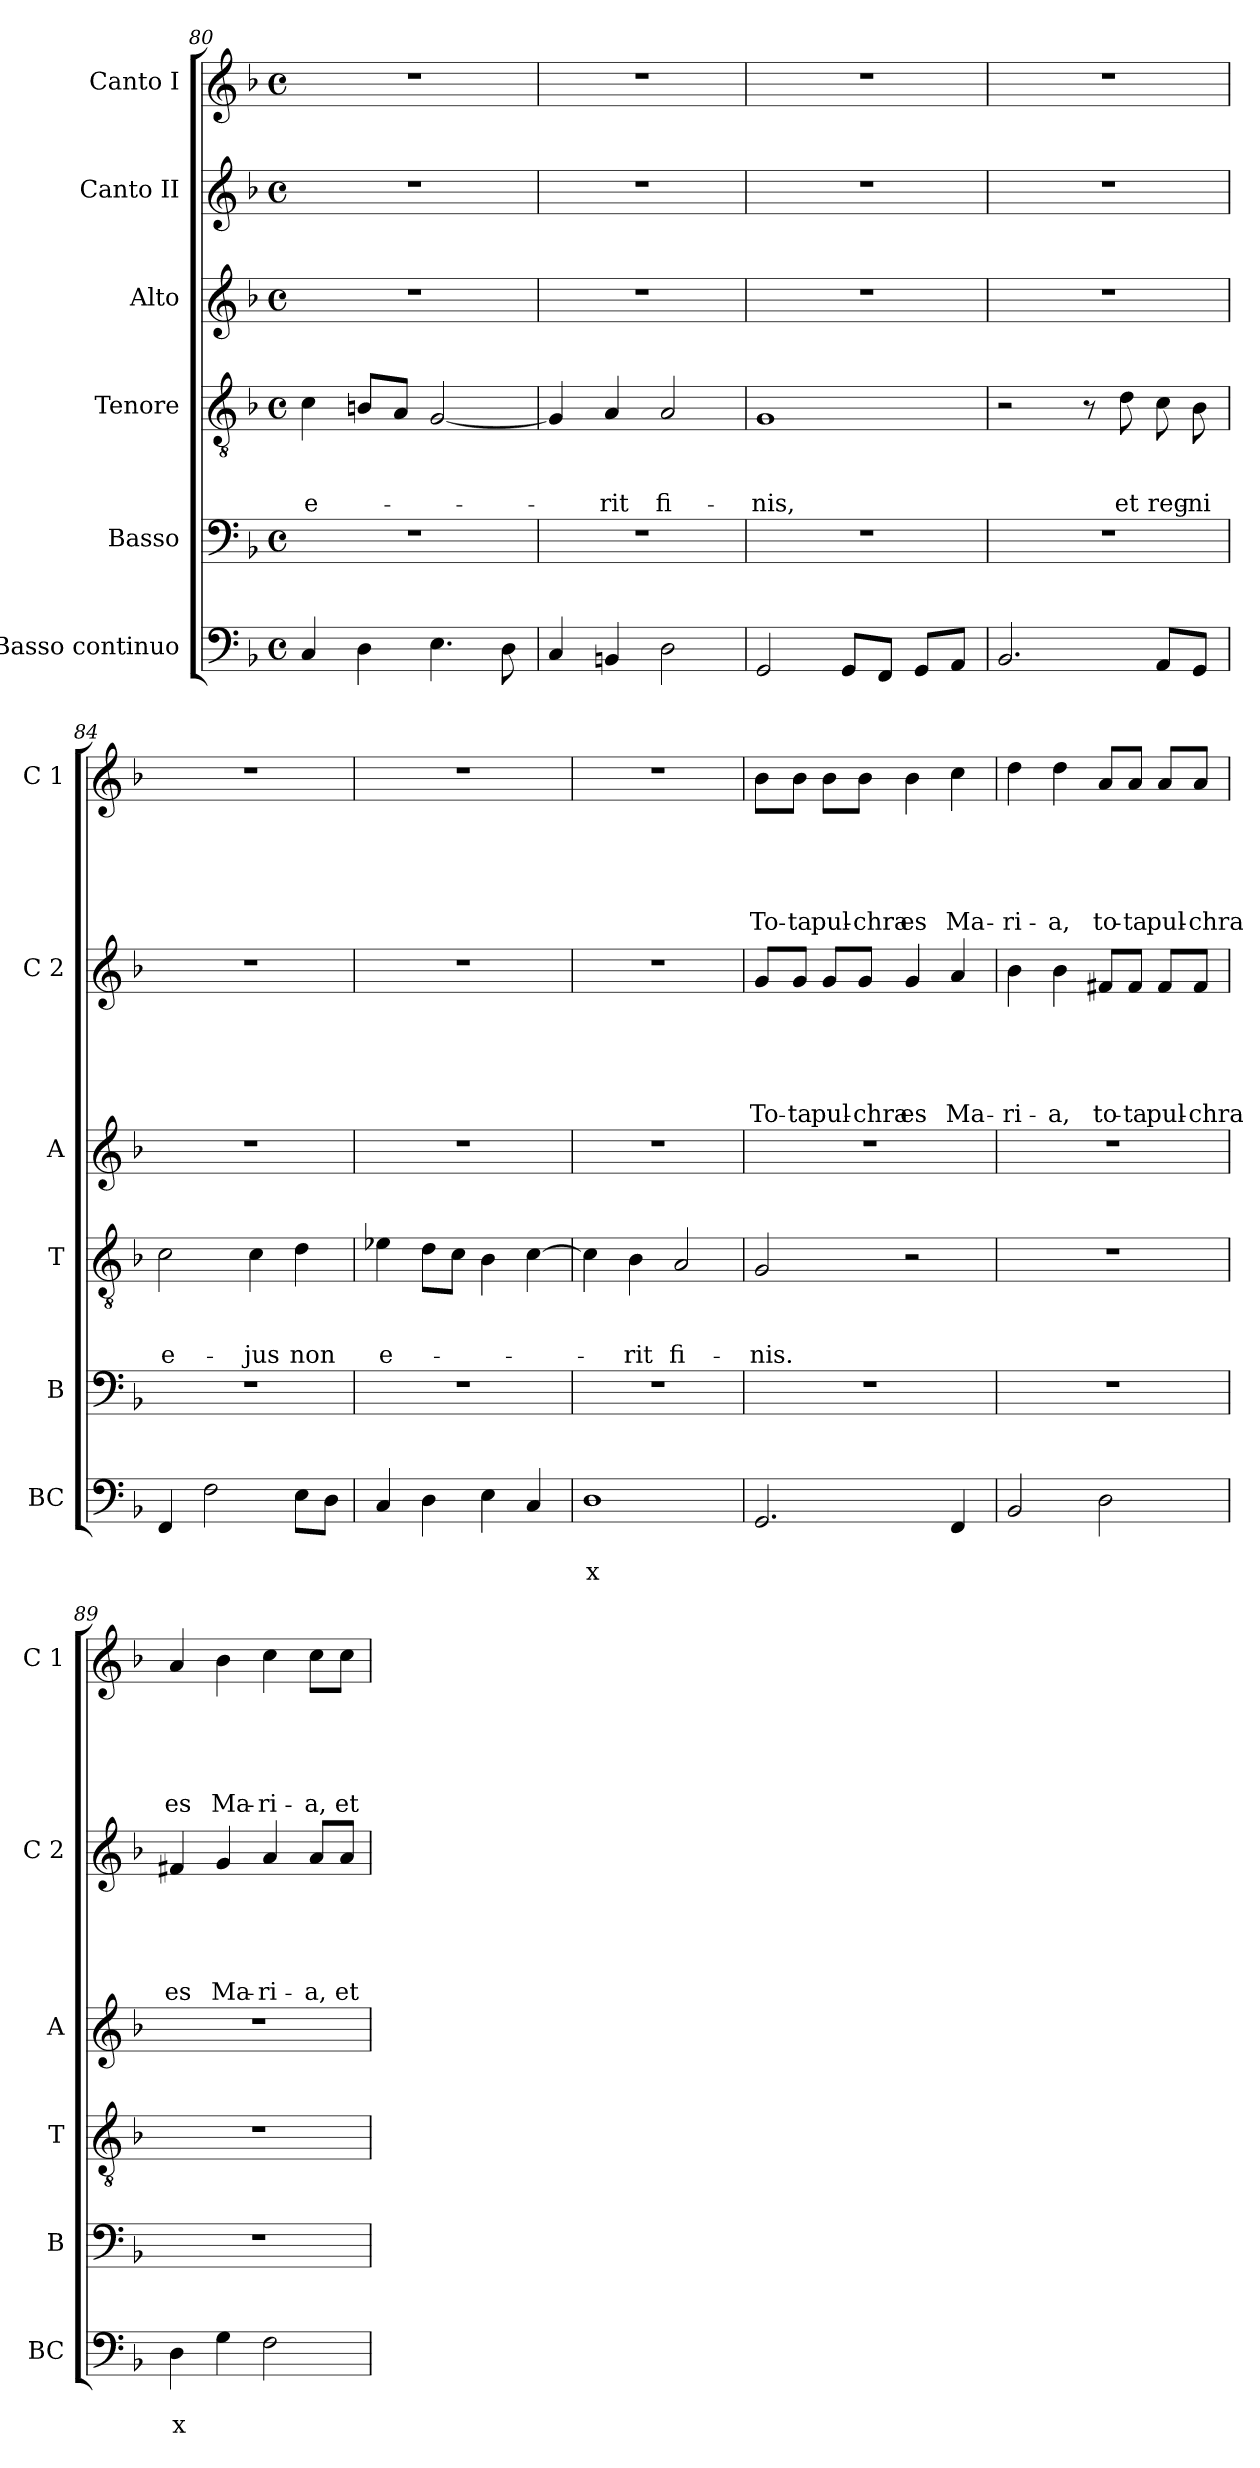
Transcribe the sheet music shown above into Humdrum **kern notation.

**kern	**text	**text	**kern	**kern	**text	**text	**text	**kern	**kern	**text	**text	**text	**text	**text	**kern	**text	**text	**text	**text	**text
*part6	*part6	*part6	*part5	*part4	*part4	*part4	*part4	*part3	*part2	*part2	*part2	*part2	*part2	*part2	*part1	*part1	*part1	*part1	*part1	*part1
*staff6	*staff6	*staff6	*staff5	*staff4	*staff4	*staff4	*staff4	*staff3	*staff2	*staff2	*staff2	*staff2	*staff2	*staff2	*staff1	*staff1	*staff1	*staff1	*staff1	*staff1
*I"Basso continuo	*	*	*I"Basso	*I"Tenore	*	*	*	*I"Alto	*I"Canto II	*	*	*	*	*	*I"Canto I	*	*	*	*	*
*I'BC	*	*	*I'B	*I'T	*	*	*	*I'A	*I'C 2	*	*	*	*	*	*I'C 1	*	*	*	*	*
*clefF4	*	*	*clefF4	*clefGv2	*	*	*	*clefG2	*clefG2	*	*	*	*	*	*clefG2	*	*	*	*	*
*k[b-]	*	*	*k[b-]	*k[b-]	*	*	*	*k[b-]	*k[b-]	*	*	*	*	*	*k[b-]	*	*	*	*	*
*F:	*	*	*F:	*F:	*	*	*	*F:	*F:	*	*	*	*	*	*F:	*	*	*	*	*
*M4/4	*	*	*M4/4	*M4/4	*	*	*	*M4/4	*M4/4	*	*	*	*	*	*M4/4	*	*	*	*	*
*met(c)	*	*	*met(c)	*met(c)	*	*	*	*met(c)	*met(c)	*	*	*	*	*	*met(c)	*	*	*	*	*
=80	=80	=80	=80	=80	=80	=80	=80	=80	=80	=80	=80	=80	=80	=80	=80	=80	=80	=80	=80	=80
!	!	!	!	!	!	!	!LO:LY:b	!	!	!	!	!	!	!	!	!	!	!	!	!
4C/	.	.	1r	4c\	.	.	e-	1r	1r	.	.	.	.	.	1r	.	.	.	.	.
4D\	.	.	.	8Bn/L	.	.	.	.	.	.	.	.	.	.	.	.	.	.	.	.
.	.	.	.	8A/J	.	.	.	.	.	.	.	.	.	.	.	.	.	.	.	.
4.E\	.	.	.	[2G/	.	.	.	.	.	.	.	.	.	.	.	.	.	.	.	.
8D\	.	.	.	.	.	.	.	.	.	.	.	.	.	.	.	.	.	.	.	.
=81	=81	=81	=81	=81	=81	=81	=81	=81	=81	=81	=81	=81	=81	=81	=81	=81	=81	=81	=81	=81
4C/	.	.	1r	4G/]	.	.	.	1r	1r	.	.	.	.	.	1r	.	.	.	.	.
!	!	!	!	!	!	!	!LO:LY:b	!	!	!	!	!	!	!	!	!	!	!	!	!
4BBn/	.	.	.	4A/	.	.	-rit	.	.	.	.	.	.	.	.	.	.	.	.	.
!	!	!	!	!	!	!	!LO:LY:b	!	!	!	!	!	!	!	!	!	!	!	!	!
2D\	.	.	.	2A/	.	.	fi-	.	.	.	.	.	.	.	.	.	.	.	.	.
=82	=82	=82	=82	=82	=82	=82	=82	=82	=82	=82	=82	=82	=82	=82	=82	=82	=82	=82	=82	=82
!	!	!	!	!	!	!	!LO:LY:b	!	!	!	!	!	!	!	!	!	!	!	!	!
2GG/	.	.	1r	1G	.	.	-nis,	1r	1r	.	.	.	.	.	1r	.	.	.	.	.
8GG/L	.	.	.	.	.	.	.	.	.	.	.	.	.	.	.	.	.	.	.	.
8FF/J	.	.	.	.	.	.	.	.	.	.	.	.	.	.	.	.	.	.	.	.
8GG/L	.	.	.	.	.	.	.	.	.	.	.	.	.	.	.	.	.	.	.	.
8AA/J	.	.	.	.	.	.	.	.	.	.	.	.	.	.	.	.	.	.	.	.
=83	=83	=83	=83	=83	=83	=83	=83	=83	=83	=83	=83	=83	=83	=83	=83	=83	=83	=83	=83	=83
2.BB-/	.	.	1r	2r	.	.	.	1r	1r	.	.	.	.	.	1r	.	.	.	.	.
.	.	.	.	8r	.	.	.	.	.	.	.	.	.	.	.	.	.	.	.	.
!	!	!	!	!	!	!	!LO:LY:b	!	!	!	!	!	!	!	!	!	!	!	!	!
.	.	.	.	8d\	.	.	et	.	.	.	.	.	.	.	.	.	.	.	.	.
!	!	!	!	!	!	!	!LO:LY:b	!	!	!	!	!	!	!	!	!	!	!	!	!
8AA/L	.	.	.	8c\	.	.	reg-	.	.	.	.	.	.	.	.	.	.	.	.	.
!	!	!	!	!	!	!	!LO:LY:b	!	!	!	!	!	!	!	!	!	!	!	!	!
8GG/J	.	.	.	8B-\	.	.	-ni	.	.	.	.	.	.	.	.	.	.	.	.	.
=84	=84	=84	=84	=84	=84	=84	=84	=84	=84	=84	=84	=84	=84	=84	=84	=84	=84	=84	=84	=84
!	!	!	!	!	!	!	!LO:LY:b	!	!	!	!	!	!	!	!	!	!	!	!	!
4FF/	.	.	1r	2c\	.	.	e-	1r	1r	.	.	.	.	.	1r	.	.	.	.	.
2F\	.	.	.	.	.	.	.	.	.	.	.	.	.	.	.	.	.	.	.	.
!	!	!	!	!	!	!	!LO:LY:b	!	!	!	!	!	!	!	!	!	!	!	!	!
.	.	.	.	4c\	.	.	-jus	.	.	.	.	.	.	.	.	.	.	.	.	.
!	!	!	!	!	!	!	!LO:LY:b	!	!	!	!	!	!	!	!	!	!	!	!	!
8E\L	.	.	.	4d\	.	.	non	.	.	.	.	.	.	.	.	.	.	.	.	.
8D\J	.	.	.	.	.	.	.	.	.	.	.	.	.	.	.	.	.	.	.	.
!!LO:LB:g=z
=85	=85	=85	=85	=85	=85	=85	=85	=85	=85	=85	=85	=85	=85	=85	=85	=85	=85	=85	=85	=85
!	!	!	!	!	!	!	!LO:LY:b	!	!	!	!	!	!	!	!	!	!	!	!	!
4C/	.	.	1r	4e-X\	.	.	e-	1r	1r	.	.	.	.	.	1r	.	.	.	.	.
4D\	.	.	.	8d\L	.	.	.	.	.	.	.	.	.	.	.	.	.	.	.	.
.	.	.	.	8c\J	.	.	.	.	.	.	.	.	.	.	.	.	.	.	.	.
4E\	.	.	.	4B-\	.	.	.	.	.	.	.	.	.	.	.	.	.	.	.	.
4C/	.	.	.	[4c\	.	.	.	.	.	.	.	.	.	.	.	.	.	.	.	.
=86	=86	=86	=86	=86	=86	=86	=86	=86	=86	=86	=86	=86	=86	=86	=86	=86	=86	=86	=86	=86
!	!	!LO:LY:b	!	!	!	!	!	!	!	!	!	!	!	!	!	!	!	!	!	!
1D	.	x	1r	4c\]	.	.	.	1r	1r	.	.	.	.	.	1r	.	.	.	.	.
!	!	!	!	!	!	!	!LO:LY:b	!	!	!	!	!	!	!	!	!	!	!	!	!
.	.	.	.	4B-\	.	.	-rit	.	.	.	.	.	.	.	.	.	.	.	.	.
!	!	!	!	!	!	!	!LO:LY:b	!	!	!	!	!	!	!	!	!	!	!	!	!
.	.	.	.	2A/	.	.	fi-	.	.	.	.	.	.	.	.	.	.	.	.	.
=87	=87	=87	=87	=87	=87	=87	=87	=87	=87	=87	=87	=87	=87	=87	=87	=87	=87	=87	=87	=87
!	!	!	!	!	!	!	!LO:LY:b	!	!	!	!	!	!	!LO:LY:b	!	!	!	!	!	!LO:LY:b
2.GG/	.	.	1r	2G/	.	.	-nis.	1r	8g/L	.	.	.	.	To-	8b-\L	.	.	.	.	To-
!	!	!	!	!	!	!	!	!	!	!	!	!	!	!LO:LY:b	!	!	!	!	!	!LO:LY:b
.	.	.	.	.	.	.	.	.	8g/J	.	.	.	.	-ta	8b-\J	.	.	.	.	-ta
!	!	!	!	!	!	!	!	!	!	!	!	!	!	!LO:LY:b	!	!	!	!	!	!LO:LY:b
.	.	.	.	.	.	.	.	.	8g/L	.	.	.	.	pul-	8b-\L	.	.	.	.	pul-
!	!	!	!	!	!	!	!	!	!	!	!	!	!	!LO:LY:b	!	!	!	!	!	!LO:LY:b
.	.	.	.	.	.	.	.	.	8g/J	.	.	.	.	-chra	8b-\J	.	.	.	.	-chra
!	!	!	!	!	!	!	!	!	!	!	!	!	!	!LO:LY:b	!	!	!	!	!	!LO:LY:b
.	.	.	.	2r	.	.	.	.	4g/	.	.	.	.	es	4b-\	.	.	.	.	es
!	!	!	!	!	!	!	!	!	!	!	!	!	!	!LO:LY:b	!	!	!	!	!	!LO:LY:b
4FF/	.	.	.	.	.	.	.	.	4a/	.	.	.	.	Ma-	4cc\	.	.	.	.	Ma-
=88	=88	=88	=88	=88	=88	=88	=88	=88	=88	=88	=88	=88	=88	=88	=88	=88	=88	=88	=88	=88
!	!	!	!	!	!	!	!	!	!	!	!	!	!	!LO:LY:b	!	!	!	!	!	!LO:LY:b
2BB-/	.	.	1r	1r	.	.	.	1r	4b-\	.	.	.	.	-ri-	4dd\	.	.	.	.	-ri-
!	!	!	!	!	!	!	!	!	!	!	!	!	!	!LO:LY:b	!	!	!	!	!	!LO:LY:b
.	.	.	.	.	.	.	.	.	4b-\	.	.	.	.	-a,	4dd\	.	.	.	.	-a,
!	!	!	!	!	!	!	!	!	!	!	!	!	!	!LO:LY:b	!	!	!	!	!	!LO:LY:b
2D\	.	.	.	.	.	.	.	.	8f#X/L	.	.	.	.	to-	8a/L	.	.	.	.	to-
!	!	!	!	!	!	!	!	!	!	!	!	!	!	!LO:LY:b	!	!	!	!	!	!LO:LY:b
.	.	.	.	.	.	.	.	.	8f#/J	.	.	.	.	-ta	8a/J	.	.	.	.	-ta
!	!	!	!	!	!	!	!	!	!	!	!	!	!	!LO:LY:b	!	!	!	!	!	!LO:LY:b
.	.	.	.	.	.	.	.	.	8f#/L	.	.	.	.	pul-	8a/L	.	.	.	.	pul-
!	!	!	!	!	!	!	!	!	!	!	!	!	!	!LO:LY:b	!	!	!	!	!	!LO:LY:b
.	.	.	.	.	.	.	.	.	8f#/J	.	.	.	.	-chra	8a/J	.	.	.	.	-chra
=89	=89	=89	=89	=89	=89	=89	=89	=89	=89	=89	=89	=89	=89	=89	=89	=89	=89	=89	=89	=89
!	!	!LO:LY:b	!	!	!	!	!	!	!	!	!	!	!	!LO:LY:b	!	!	!	!	!	!LO:LY:b
4D\	.	x	1r	1r	.	.	.	1r	4f#X/	.	.	.	.	es	4a/	.	.	.	.	es
!	!	!	!	!	!	!	!	!	!	!	!	!	!	!LO:LY:b	!	!	!	!	!	!LO:LY:b
4G\	.	.	.	.	.	.	.	.	4g/	.	.	.	.	Ma-	4b-\	.	.	.	.	Ma-
!	!	!	!	!	!	!	!	!	!	!	!	!	!	!LO:LY:b	!	!	!	!	!	!LO:LY:b
2F\	.	.	.	.	.	.	.	.	4a/	.	.	.	.	-ri-	4cc\	.	.	.	.	-ri-
!	!	!	!	!	!	!	!	!	!	!	!	!	!	!LO:LY:b	!	!	!	!	!	!LO:LY:b
.	.	.	.	.	.	.	.	.	8a/L	.	.	.	.	-a,	8cc\L	.	.	.	.	-a,
!	!	!	!	!	!	!	!	!	!	!	!	!	!	!LO:LY:b	!	!	!	!	!	!LO:LY:b
.	.	.	.	.	.	.	.	.	8a/J	.	.	.	.	et	8cc\J	.	.	.	.	et
=	=	=	=	=	=	=	=	=	=	=	=	=	=	=	=	=	=	=	=	=
*-	*-	*-	*-	*-	*-	*-	*-	*-	*-	*-	*-	*-	*-	*-	*-	*-	*-	*-	*-	*-
